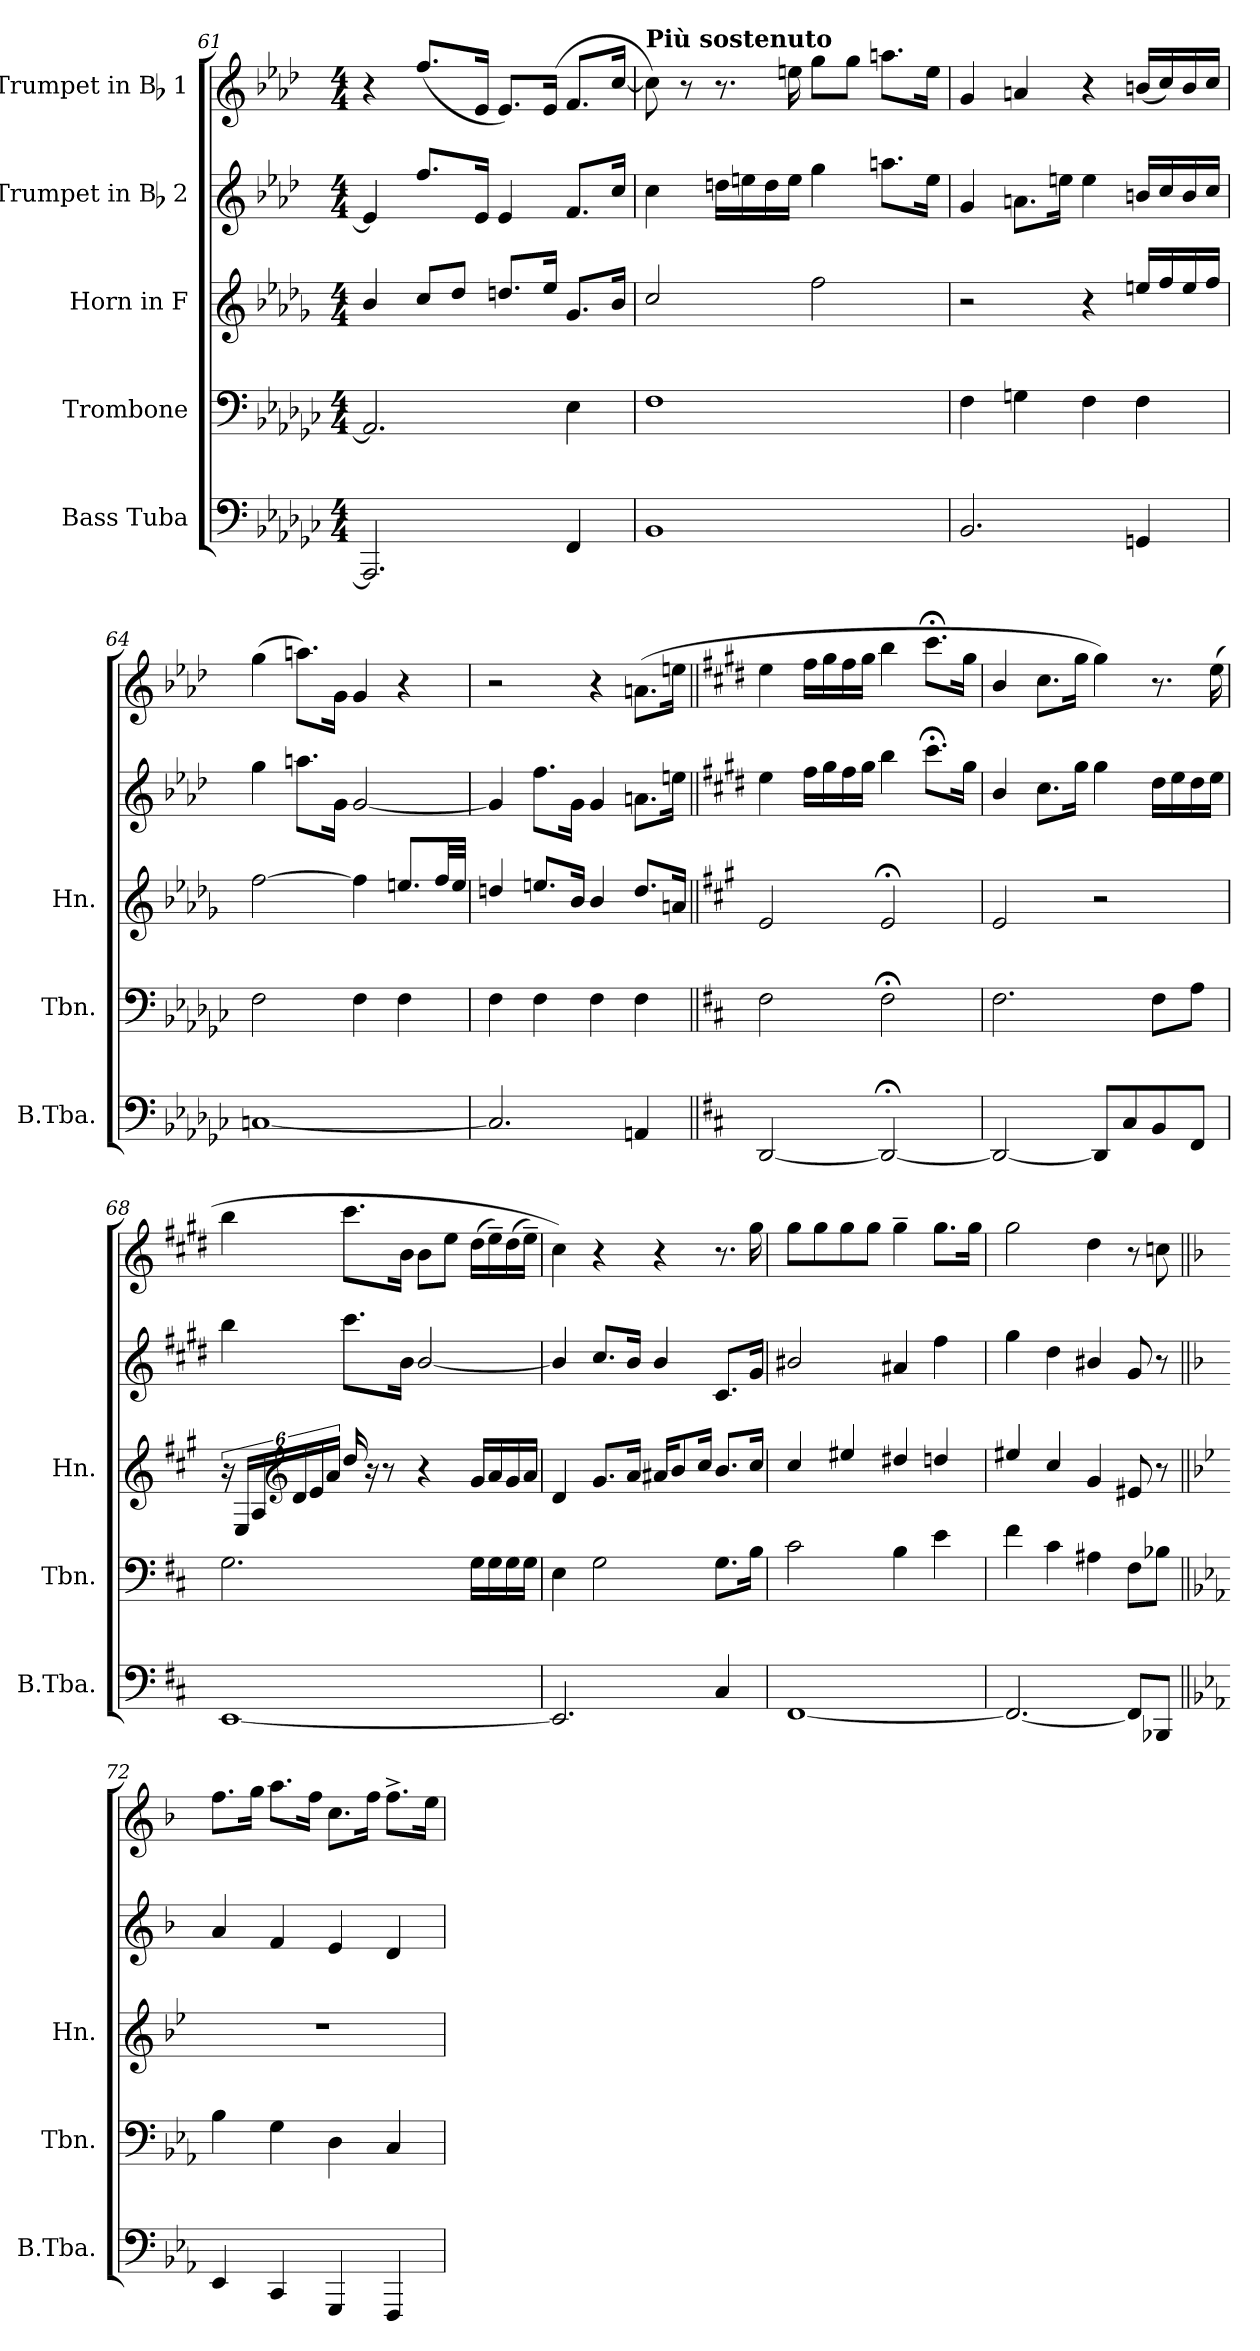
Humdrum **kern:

**kern	**kern	**kern	**kern	**kern
*part5	*part4	*part3	*part2	*part1
*staff5	*staff4	*staff3	*staff2	*staff1
*I"Bass Tuba	*I"Trombone	*I"Horn in F	*I"Trumpet in Bb 2	*I"Trumpet in Bb 1
*I'B.Tba.	*I'Tbn.	*I'Hn.	*	*
*clefF4	*clefF4	*clefG2	*clefG2	*clefG2
*	*	*ITrd4c7	*ITrd1c2	*ITrd1c2
*k[b-e-a-d-g-c-]	*k[b-e-a-d-g-c-]	*k[b-e-a-d-g-c-]	*k[b-e-a-d-g-c-]	*k[b-e-a-d-g-c-]
*G-:	*G-:	*G-:	*G-:	*G-:
*M4/4	*M4/4	*M4/4	*M4/4	*M4/4
=61	=61	=61	=61	=61
2.AAA-/]	2.AA-/]	4e-/	4d-/]	4r
.	.	8f/L	8.ee-/L	(<8.ee-/L
.	.	8g-/J	.	.
.	.	.	16d-/Jk	16d-/Jk
.	.	8.gn/L	4d-/	8.d-/L)
.	.	16a-/Jk	.	(>16d-/Jk
4FF/	4E-\	8.c-/L	8.e-/L	8.e-/L
.	.	16e-/Jk	16b-/Jk	[16b-/Jk
!!LO:PB:g=z
=62	=62	=62	=62	=62
!	!	!	!	!LO:TX:a:B:t=Più sostenuto
1BB-	1F	2f/	4b-\	8b-\])
.	.	.	.	8r
.	.	.	16ccn\LL	8.r
.	.	.	16ddn\	.
.	.	.	16cc\	.
.	.	.	16dd\JJ	16ddn\
.	.	2b-\	4ff\	8ff\L
.	.	.	.	8ff\J
.	.	.	8.ggn\L	8.ggn\L
.	.	.	16dd\Jk	16dd\Jk
=63	=63	=63	=63	=63
2.BB-/	4F\	2r	4f/	4f/
.	4Gn\	.	8.gn\L	4gn/
.	.	.	16ddn\Jk	.
.	4F\	4r	4dd\	4r
4GGn/	4F\	16an/LL	16an/LL	(<16an/LL
.	.	16b-/	16b-/	16b-/)
.	.	16a/	16a/	16a/
.	.	16b-/JJ	16b-/JJ	16b-/JJ
=64	=64	=64	=64	=64
[1Cn	2F\	[2b-\	4ff\	(>4ff\
.	.	.	8.ggn\L	8.ggn\L)
.	.	.	16f\Jk	16f\Jk
.	4F\	4b-\]	[2f/	4f/
.	4F\	8.an/L	.	4r
.	.	32b-/LL	.	.
.	.	32a/JJJ	.	.
!!LO:LB:g=z
=65	=65	=65	=65	=65
2.C/]	4F\	4gn/	4f/]	2r
.	4F\	8.an/L	8.ee-\L	.
.	.	16e-/Jk	16f\Jk	.
.	4F\	4e-/	4f/	4r
4AAn/	4F\	8.g/L	8.gn\L	(>8.gn\L
.	.	16dn/Jk	16ddn\Jk	16ddn\Jk
!!LO:PB:g=z
=66||	=66||	=66||	=66||	=66||
*k[f#c#]	*k[f#c#]	*k[f#c#]	*k[f#c#]	*k[f#c#]
*D:	*D:	*D:	*D:	*D:
[2DD/	2F#\	2A/	4dd\	4dd\
.	.	.	16ee\LL	16ee\LL
.	.	.	16ff#\	16ff#\
.	.	.	16ee\	16ee\
.	.	.	16ff#\JJ	16ff#\JJ
2DD;</_	2F#;<\	2A;</	4aa\	4aa\
.	.	.	8.bb;<\L	8.bb;<\L
.	.	.	16ff#\Jk	16ff#\Jk
=67	=67	=67	=67	=67
2DD/_	2.F#\	2A/	4a/	4a/
.	.	.	8.b\L	8.b\L
.	.	.	16ff#\Jk	16ff#\Jk
8DD/L]	.	2r	4ff#\	4ff#\)
8C#/	.	.	.	.
8BB/	8F#\L	.	16cc#\LL	8.r
.	.	.	16dd\	.
8FF#/J	8A\J	.	16cc#\	.
.	.	.	16dd\JJ	(>16dd\
=68	=68	=68	=68	=68
[1EE	2.G\	24r	4aa\	4aa\
.	.	24AA/LL	.	.
.	.	24D/	.	.
*	*	*clefG2	*	*
.	.	24G/	.	.
.	.	24A/	.	.
.	.	24d/JJ	.	.
.	.	16g/	8.bb\L	8.bb\L
.	.	16r	.	.
.	.	8r	.	.
.	.	.	16a\Jk	16a\Jk
.	.	4r	[2a/	8a\L
.	.	.	.	8dd\J
.	16G\LL	16c#/LL	.	(>16cc#\LL
.	16G\	16d/	.	16dd~\)
.	16G\	16c#/	.	(>16cc#\
.	16G\JJ	16d/JJ	.	16dd~\JJ)
!!LO:PB:g=z
=69	=69	=69	=69	=69
2.EE/]	4E\	4G/	4a/]	4b\)
.	2G\	8.c#/L	8.b/L	4r
.	.	16d/Jk	16a/Jk	.
.	.	16d#X/KL	4a/	4r
.	.	8e/	.	.
.	.	16f#/Jk	.	.
4C#/	8.G\L	8.e/L	8.B/L	8.r
.	16B\Jk	16f#/Jk	16f#/Jk	16ff#\
=70	=70	=70	=70	=70
[1FF#	2c#\	4f#/	2a#X/	8ff#\L
.	.	.	.	8ff#\
.	.	4a#X/	.	8ff#\
.	.	.	.	8ff#\J
.	4B\	4g#X/	4g#X/	4ff#~\
.	4e\	4gn/	4ee\	8.ff#\L
.	.	.	.	16ff#\Jk
=71	=71	=71	=71	=71
2.FF#/_	4f#\	4a#X/	4ff#\	2ff#\
.	4c#\	4f#/	4cc#\	.
.	4A#X\	4c#/	4a#X/	4cc#\
8FF#/L]	8F#\L	8A#X/	8f#/	8r
8BBB-X/J	8B-X\J	8r	8r	8b-X\
!!LO:LB:g=z
=72||	=72||	=72||	=72||	=72||
*k[b-e-a-]	*k[b-e-a-]	*k[b-e-a-]	*k[b-e-a-]	*k[b-e-a-]
*E-:	*E-:	*E-:	*E-:	*E-:
4EE-/	4B-\	1r	4g/	8.ee-\L
.	.	.	.	16ff\Jk
4CC/	4G\	.	4e-/	8.gg\L
.	.	.	.	16ee-\Jk
4GGG/	4D\	.	4d/	8.b-\L
.	.	.	.	16ee-\Jk
4FFF/	4C/	.	4c/	8.ee-^\L
.	.	.	.	16dd\Jk
=	=	=	=	=
*-	*-	*-	*-	*-
